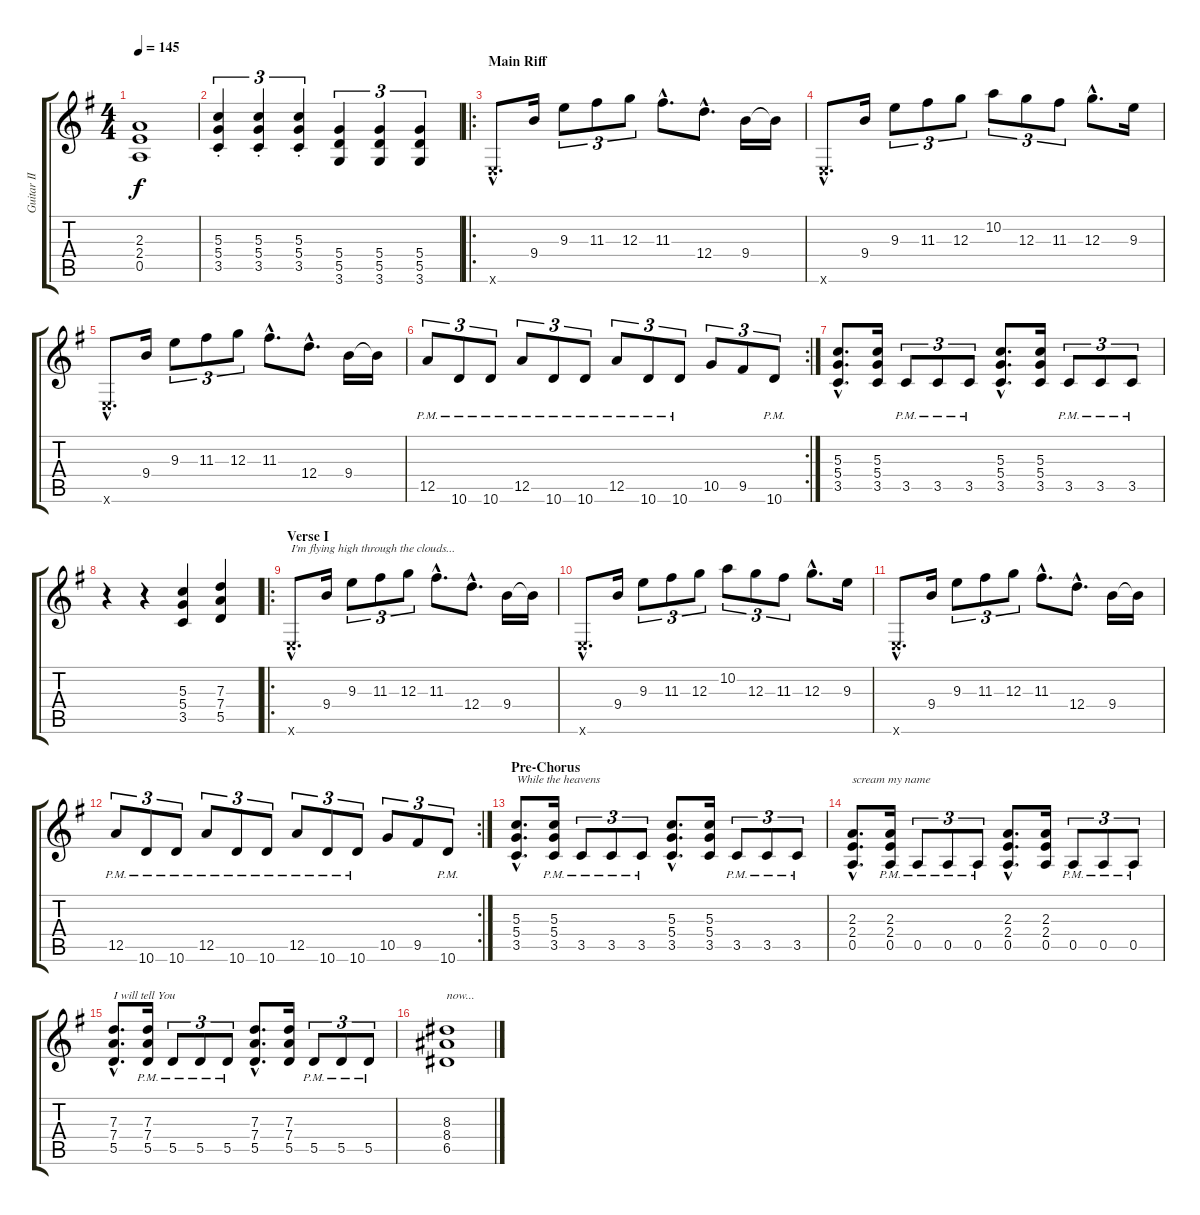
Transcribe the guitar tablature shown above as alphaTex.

\track ("Guitar II" "Guitar II") {instrument distortionguitar}
\staff {score tabs}
\tuning (E4 B3 G3 D3 A2 E2) {hide}
\ts (4 4)
\tempo 145
\clef g2
\ks eminor
(2.3 2.4 0.5).1{dy f} |
(5.3{st} 5.4{st} 3.5{st}).4{tu (3 2)} (5.3{st} 5.4{st} 3.5{st}).4{tu (3 2)} (5.3 5.4{st} 3.5{st}).4{tu (3 2)} (5.4 5.5 3.6).4{tu (3 2)} (5.4 5.5 3.6).4{tu (3 2)} (5.4 5.5 3.6).4{tu (3 2)} |
\ro
\section ("" "Main Riff")
0.6{hac x}.8{d} 9.4.16 9.3.8{tu (3 2)} 11.3.8{tu (3 2)} 12.3.8{tu (3 2)} 11.3{hac}.8{d} 12.4{hac}.8{d} 9.4.16 9.4{t}.16 |
0.6{hac x}.8{d} 9.4.16 9.3.8{tu (3 2)} 11.3.8{tu (3 2)} 12.3.8{tu (3 2)} 10.2.8{tu (3 2)} 12.3.8{tu (3 2)} 11.3.8{tu (3 2)} 12.3{hac}.8{d} 9.3.16 |
0.6{hac x}.8{d} 9.4.16 9.3.8{tu (3 2)} 11.3.8{tu (3 2)} 12.3.8{tu (3 2)} 11.3{hac}.8{d} 12.4{hac}.8{d} 9.4.16 9.4{t}.16 |
\rc 2
12.5{pm}.8{tu (3 2)} 10.6{pm}.8{tu (3 2)} 10.6{pm}.8{tu (3 2)} 12.5{pm}.8{tu (3 2)} 10.6{pm}.8{tu (3 2)} 10.6{pm}.8{tu (3 2)} 12.5{pm}.8{tu (3 2)} 10.6{pm}.8{tu (3 2)} 10.6{pm}.8{tu (3 2)} 10.5.8{tu (3 2)} 9.5.8{tu (3 2)} 10.6{pm}.8{tu (3 2)} |
(5.3{hac} 5.4{hac} 3.5{hac}).8{d} (5.3 5.4 3.5).16 3.5{pm}.8{tu (3 2)} 3.5{pm}.8{tu (3 2)} 3.5{pm}.8{tu (3 2)} (5.3{hac} 5.4{hac} 3.5{hac}).8{d} (5.3 5.4 3.5).16 3.5{pm}.8{tu (3 2)} 3.5{pm}.8{tu (3 2)} 3.5{pm}.8{tu (3 2)} |
r.4 r.4 (5.3 5.4 3.5).4 (7.3 7.4 5.5).4 |
\ro
\section ("" "Verse I")
0.6{hac x}.8{d txt "I'm flying high through the clouds..."} 9.4.16 9.3.8{tu (3 2)} 11.3.8{tu (3 2)} 12.3.8{tu (3 2)} 11.3{hac}.8{d} 12.4{hac}.8{d} 9.4.16 9.4{t}.16 |
0.6{hac x}.8{d} 9.4.16 9.3.8{tu (3 2)} 11.3.8{tu (3 2)} 12.3.8{tu (3 2)} 10.2.8{tu (3 2)} 12.3.8{tu (3 2)} 11.3.8{tu (3 2)} 12.3{hac}.8{d} 9.3.16 |
0.6{hac x}.8{d} 9.4.16 9.3.8{tu (3 2)} 11.3.8{tu (3 2)} 12.3.8{tu (3 2)} 11.3{hac}.8{d} 12.4{hac}.8{d} 9.4.16 9.4{t}.16 |
\rc 2
12.5{pm}.8{tu (3 2)} 10.6{pm}.8{tu (3 2)} 10.6{pm}.8{tu (3 2)} 12.5{pm}.8{tu (3 2)} 10.6{pm}.8{tu (3 2)} 10.6{pm}.8{tu (3 2)} 12.5{pm}.8{tu (3 2)} 10.6{pm}.8{tu (3 2)} 10.6{pm}.8{tu (3 2)} 10.5.8{tu (3 2)} 9.5.8{tu (3 2)} 10.6{pm}.8{tu (3 2)} |
\section ("" "Pre-Chorus")
(5.3{hac} 5.4{hac} 3.5{hac}).8{d txt "While the heavens"} (5.3{pm} 5.4{pm} 3.5{pm}).16 3.5{pm}.8{tu (3 2)} 3.5{pm}.8{tu (3 2)} 3.5{pm}.8{tu (3 2)} (5.3{hac} 5.4{hac} 3.5{hac}).8{d} (5.3 5.4 3.5).16 3.5{pm}.8{tu (3 2)} 3.5{pm}.8{tu (3 2)} 3.5{pm}.8{tu (3 2)} |
(2.3{hac} 2.4{hac} 0.5{hac}).8{d txt "scream my name"} (2.3{pm} 2.4{pm} 0.5{pm}).16 0.5{pm}.8{tu (3 2)} 0.5{pm}.8{tu (3 2)} 0.5{pm}.8{tu (3 2)} (2.3{hac} 2.4{hac} 0.5{hac}).8{d} (2.3 2.4 0.5).16 0.5{pm}.8{tu (3 2)} 0.5{pm}.8{tu (3 2)} 0.5{pm}.8{tu (3 2)} |
(7.3{hac} 7.4{hac} 5.5{hac}).8{d txt "I will tell You"} (7.3 7.4 5.5{pm}).16 5.5{pm}.8{tu (3 2)} 5.5{pm}.8{tu (3 2)} 5.5{pm}.8{tu (3 2)} (7.3{hac} 7.4{hac} 5.5{hac}).8{d} (7.3 7.4 5.5).16 5.5{pm}.8{tu (3 2)} 5.5{pm}.8{tu (3 2)} 5.5{pm}.8{tu (3 2)} |
(8.3 8.4 6.5).1{txt "now..."}
